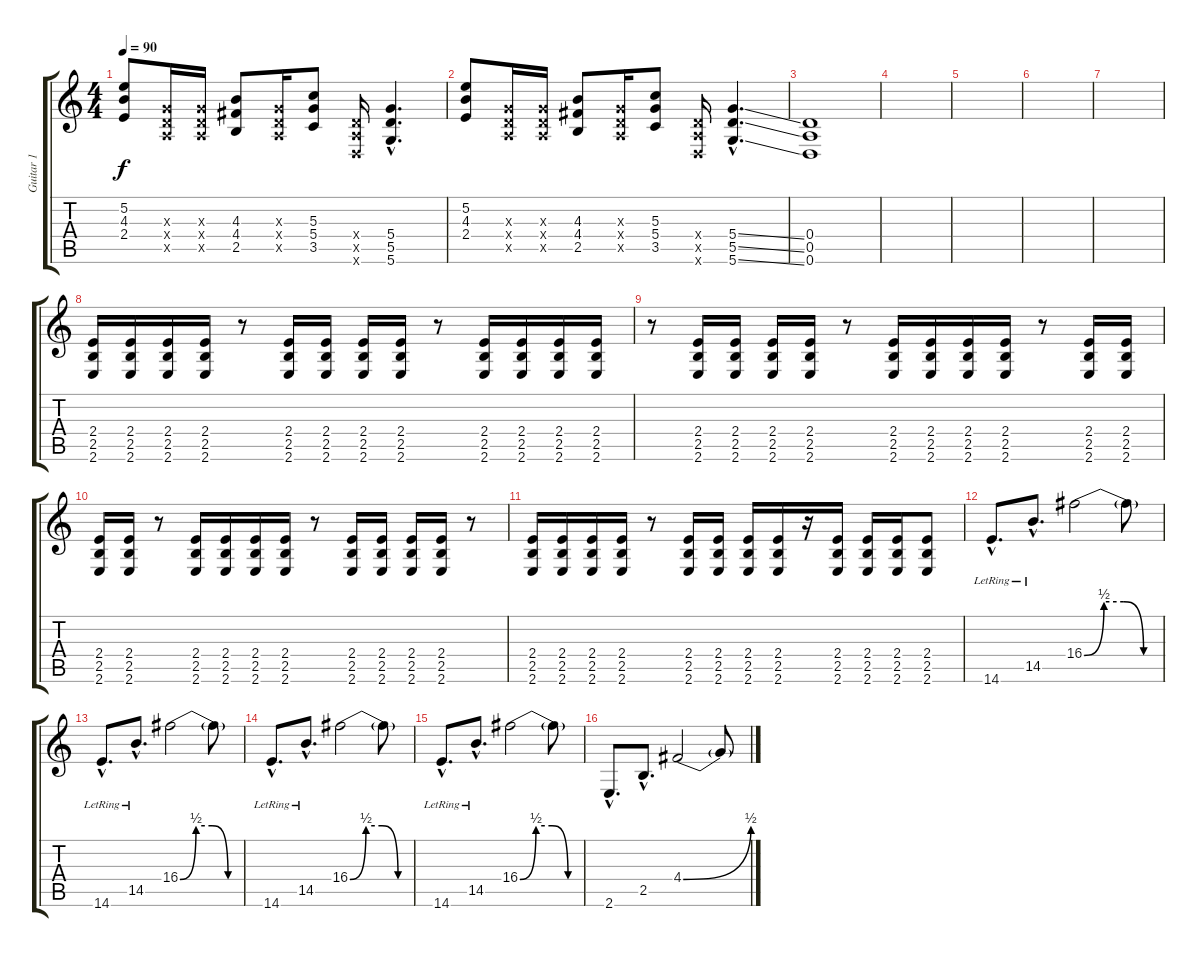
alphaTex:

\track ("Guitar 1" "Guitar 1") {instrument electricguitarclean}
\staff {score tabs}
\tuning (E4 B3 G3 D3 A2 D2) {hide}
\ts (4 4)
\tempo 90
\clef g2
\ks c
(5.2 4.3 2.4).8{dy f volume 16 instrument distortionguitar} (0.3{x} 0.4{x} 0.5{x}).16 (0.3{x} 0.4{x} 0.5{x}).16 (4.3 4.4 2.5).8 (0.3{x} 0.4{x} 0.5{x}).16 (5.3 5.4 3.5).8 (0.4{x} 0.5{x} 0.6{x}).16 (5.4{hac} 5.5{hac} 5.6{hac}).4{d} |
(5.2 4.3 2.4).8{volume 16 instrument distortionguitar} (0.3{x} 0.4{x} 0.5{x}).16 (0.3{x} 0.4{x} 0.5{x}).16 (4.3 4.4 2.5).8 (0.3{x} 0.4{x} 0.5{x}).16 (5.3 5.4 3.5).8 (0.4{x} 0.5{x} 0.6{x}).16 (5.4{ss hac} 5.5{ss hac} 5.6{ss hac}).4{d} |
(0.4 0.5 0.6).1 |
|
|
|
|
(2.4 2.5 2.6).16{volume 13 instrument electricguitarmuted} (2.4 2.5 2.6).16 (2.4 2.5 2.6).16 (2.4 2.5 2.6).16 r.8 (2.4 2.5 2.6).16 (2.4 2.5 2.6).16 (2.4 2.5 2.6).16 (2.4 2.5 2.6).16 r.8 (2.4 2.5 2.6).16 (2.4 2.5 2.6).16 (2.4 2.5 2.6).16 (2.4 2.5 2.6).16 |
r.8 (2.4 2.5 2.6).16 (2.4 2.5 2.6).16 (2.4 2.5 2.6).16 (2.4 2.5 2.6).16 r.8 (2.4 2.5 2.6).16 (2.4 2.5 2.6).16 (2.4 2.5 2.6).16 (2.4 2.5 2.6).16 r.8 (2.4 2.5 2.6).16 (2.4 2.5 2.6).16 |
(2.4 2.5 2.6).16 (2.4 2.5 2.6).16 r.8 (2.4 2.5 2.6).16 (2.4 2.5 2.6).16 (2.4 2.5 2.6).16 (2.4 2.5 2.6).16 r.8 (2.4 2.5 2.6).16 (2.4 2.5 2.6).16 (2.4 2.5 2.6).16 (2.4 2.5 2.6).16 r.8 |
(2.4 2.5 2.6).16 (2.4 2.5 2.6).16 (2.4 2.5 2.6).16 (2.4 2.5 2.6).16 r.8 (2.4 2.5 2.6).16 (2.4 2.5 2.6).16 (2.4 2.5 2.6).16 (2.4 2.5 2.6).16 r.16 (2.4 2.5 2.6).16 (2.4 2.5 2.6).16 (2.4 2.5 2.6).16 (2.4 2.5 2.6).8 |
14.6{hac lr}.8{d instrument distortionguitar} 14.5{hac lr}.8{d} 16.4{be (custom 0 0 15 2 30 2 45 0 60 0)}.2 16.4{t}.8 |
14.6{hac lr}.8{d instrument distortionguitar} 14.5{hac lr}.8{d} 16.4{be (custom 0 0 15 2 30 2 45 0 60 0)}.2 16.4{t}.8 |
14.6{hac lr}.8{d instrument distortionguitar} 14.5{hac lr}.8{d} 16.4{be (custom 0 0 15 2 30 2 45 0 60 0)}.2 16.4{t}.8 |
14.6{hac lr}.8{d instrument distortionguitar} 14.5{hac lr}.8{d} 16.4{be (custom 0 0 15 2 30 2 45 0 60 0)}.2 16.4{t}.8 |
2.6{hac}.8{d volume 16 instrument distortionguitar} 2.5{hac}.8{d} 4.4{be (bend 0 0 60 2)}.2 4.4{t}.8
